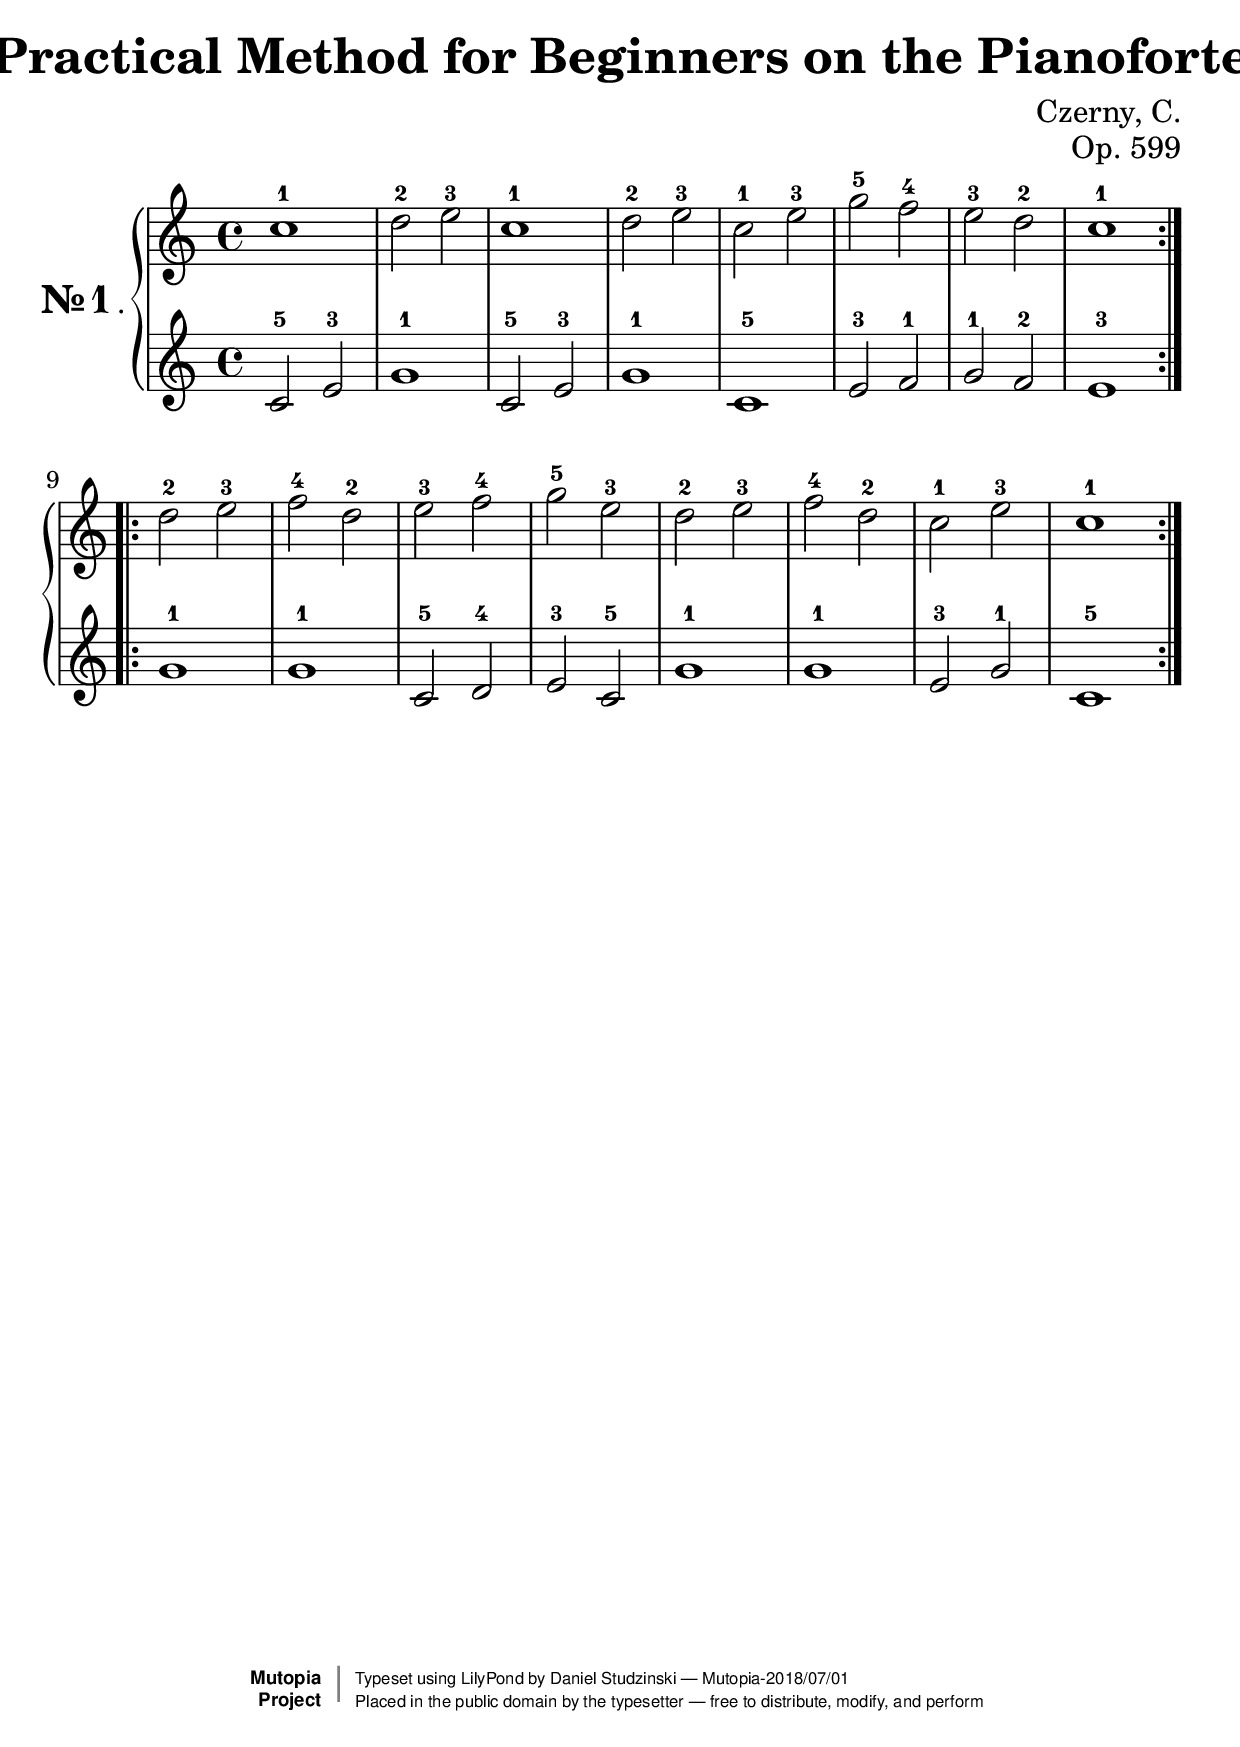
\version "2.19.82"


\include "english.ly"

\header {
    composer            = "Czerny, C."
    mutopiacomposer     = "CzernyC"

    title               = "Practical Method for Beginners on the Pianoforte"
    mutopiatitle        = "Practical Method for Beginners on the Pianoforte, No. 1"

    opus                = "Op. 599"
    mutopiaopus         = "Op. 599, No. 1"
    
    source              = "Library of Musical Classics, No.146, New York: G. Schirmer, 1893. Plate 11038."
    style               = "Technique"
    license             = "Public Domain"
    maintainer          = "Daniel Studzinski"
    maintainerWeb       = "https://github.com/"
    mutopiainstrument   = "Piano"

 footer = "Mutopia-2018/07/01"
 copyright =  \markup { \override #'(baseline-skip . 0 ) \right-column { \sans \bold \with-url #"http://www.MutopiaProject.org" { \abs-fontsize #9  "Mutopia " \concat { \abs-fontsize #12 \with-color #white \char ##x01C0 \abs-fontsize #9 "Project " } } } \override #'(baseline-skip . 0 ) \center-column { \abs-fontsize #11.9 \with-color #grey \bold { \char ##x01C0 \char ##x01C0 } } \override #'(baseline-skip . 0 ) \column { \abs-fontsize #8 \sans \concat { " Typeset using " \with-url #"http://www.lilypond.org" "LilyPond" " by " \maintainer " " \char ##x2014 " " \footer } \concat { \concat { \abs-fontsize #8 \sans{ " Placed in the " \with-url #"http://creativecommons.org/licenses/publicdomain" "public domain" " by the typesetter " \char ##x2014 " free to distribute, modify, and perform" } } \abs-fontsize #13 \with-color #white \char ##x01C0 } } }
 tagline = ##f
}


%--------Definitions
global = {

  \key c \major
  %\numericTimeSignature 
  \time 4/4
}
#(set-global-staff-size 27)

RHI = \relative c'' {
  \voiceOne
  \clef treble
  \global
   
}  

RHII = \relative c'' {
  \voiceTwo
  \clef treble

\set fingeringOrientations = #'(up)
  c1^1                |
  d2^2 e^3              |
  c1^1                |
  d2^2 e^3              |
  c^1 e^3
  g^5 f^4 
  e^3 d^2
  c1^1 \bar ":..:" \break
  
  d2^2 e^3
  f^4 d^2
  e^3 f^4
  g^5 e^3
  d^2 e^3
  f^4 d^2
  c^1 e^3
  c1^1 \bar ":|."
  
  
}

LHI = \relative c' {
  \voiceThree
  \clef treble
  \global
  
  c2-5 e-3
  g1-1
  c,2-5 e-3
  g1-1
  c,-5
  e2-3 f-1
  g-1 f-2 
  e1-3
  
  g-1
  g-1
  c,2-5 d-4
  e-3 c-5
  g'1-1
  g-1
  e2-3 g-1
  c,1-5
  
}

LHII = \relative c' {
  \voiceFour
  \clef treble
  \global
} 


Dynamics = {
}


\score
{
  \new PianoStaff \with {
    instrumentName = \markup {
      \center-column {
        \line { \bold \huge { "№" } \number "1". }
        \line \large { }
        \italic \line {  }
      }
    }
    shortInstrumentName = ""
    midiInstrument = "acoustic grand"
  }
  <<
    \new Staff="RH"
    <<
      \new Voice = "RF"
      \RHI
      \new Voice= "RS"
      \RHII
    >>
    
    \new Staff="LH" 
    <<
      \new Voice = "LF"
      \LHI
      \new Voice= "LS"
      \LHII
    >>
  >>
  \layout { }
  \midi {\tempo 2 = 88 }
}
